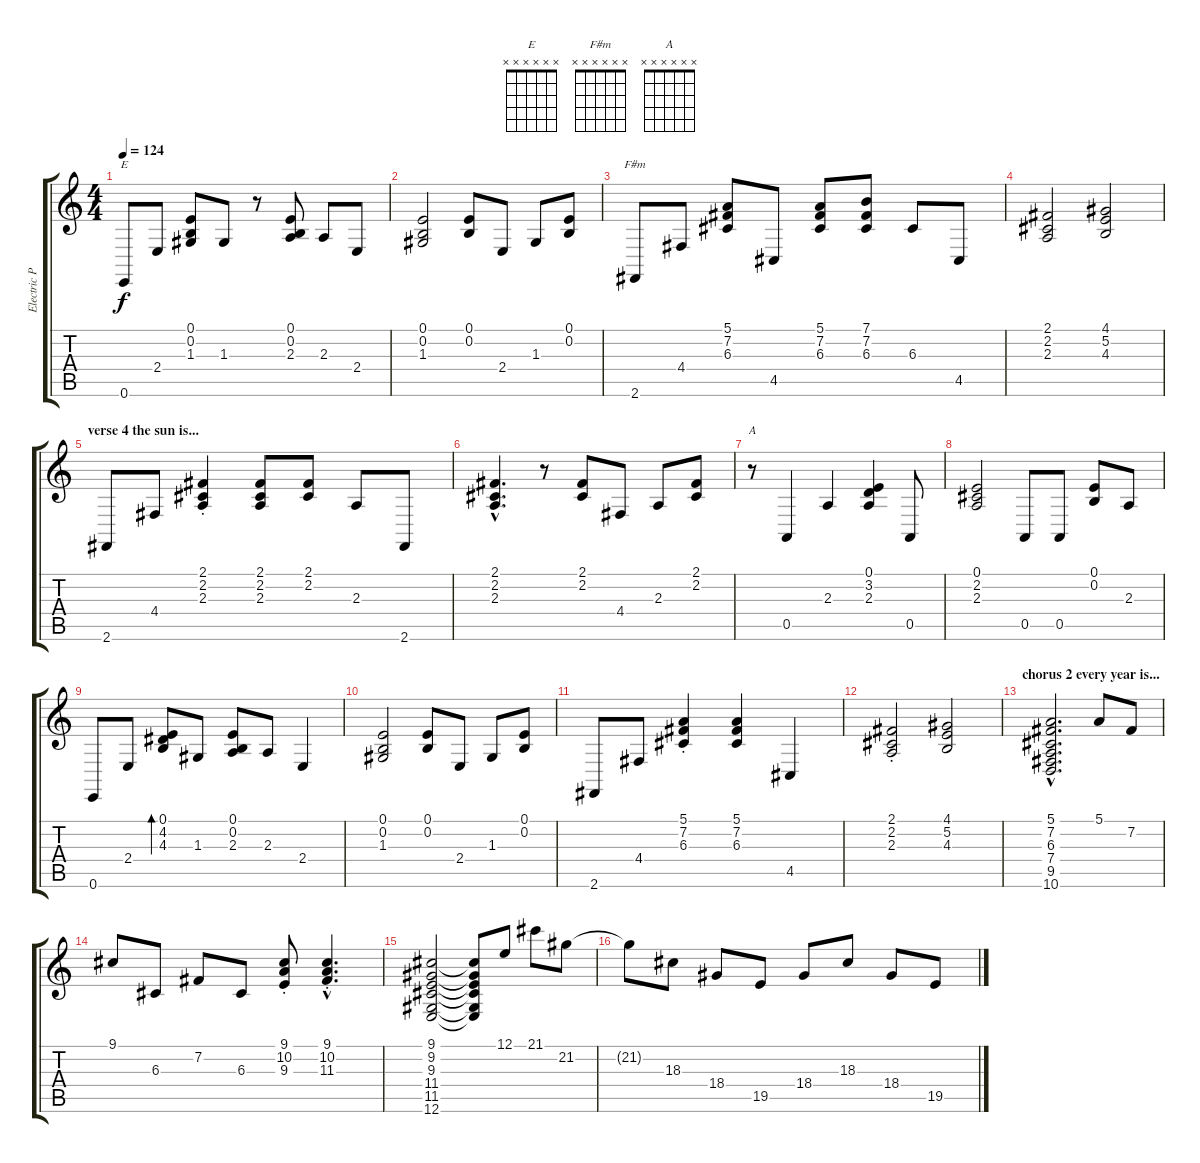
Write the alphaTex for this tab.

\track ("Electric Piano(Wright) " "Electric P") {instrument electricpiano1}
\staff {score tabs}
\tuning (E4 B3 G3 D3 A2 E2) {hide}
\chord ("E" x x x x x x)
\chord ("F#m" x x x x x x)
\chord ("A" x x x x x x)
\ts (4 4)
\tempo 124
\clef g2
\ks c
0.6.8{ch "E" dy f} 2.4.8 (0.1 0.2 1.3).8 1.3.8 r.8 (0.1 0.2 2.3).8 2.3.8 2.4.8 |
(0.1 0.2 1.3).2 (0.1 0.2).8 2.4.8 1.3.8 (0.1 0.2).8 |
2.6.8{ch "F#m"} 4.4.8 (5.1 7.2 6.3).8 4.5.8 (5.1 7.2 6.3).8 (7.1 7.2 6.3).8 6.3.8 4.5.8 |
(2.1 2.2 2.3).2 (4.1 5.2 4.3).2 |
\section ("" "verse 4 the sun is...")
2.6.8 4.4.8 (2.1{st} 2.2{st} 2.3{st}).4 (2.1 2.2 2.3).8 (2.1 2.2).8 2.3.8 2.6.8 |
(2.1{hac} 2.2{hac} 2.3{hac}).4{d} r.8 (2.1 2.2).8 4.4.8 2.3.8 (2.1 2.2).8 |
r.8{ch "A"} 0.5.4 2.3.4 (0.1 3.2 2.3).4 0.5.8 |
(0.1 2.2 2.3).2 0.5.8 0.5.8 (0.1 0.2).8 2.3.8 |
0.6.8 2.4.8 (0.1 4.2 4.3).8{bd 120} 1.3.8 (0.1 0.2 2.3).8 2.3.8 2.4.4 |
(0.1 0.2 1.3).2 (0.1 0.2).8 2.4.8 1.3.8 (0.1 0.2).8 |
2.6.8 4.4.8 (5.1{st} 7.2{st} 6.3{st}).4 (5.1 7.2 6.3).4 4.5.4 |
(2.1{st} 2.2{st} 2.3{st}).2 (4.1 5.2 4.3).2 |
\section ("" "chorus 2 every year is...")
(5.1{hac} 7.2{hac} 6.3{hac} 7.4{hac} 9.5{hac} 10.6{hac}).2{d} 5.1.8 7.2.8 |
9.1.8 6.3.8 7.2.8 6.3.8 (9.1{st} 10.2{st} 9.3{st}).8 (9.1{hac st} 10.2{hac st} 11.3{hac st}).4{d} |
(9.1 9.2 9.3 11.4 11.5 12.6).2 (9.1{t} 9.2{t} 9.3{t} 11.4{t} 11.5{t} 12.6{t}).8 12.1.8 21.1.8 21.2.8 |
21.2{t}.8 18.3.8 18.4.8 19.5.8 18.4.8 18.3.8 18.4.8 19.5.8
